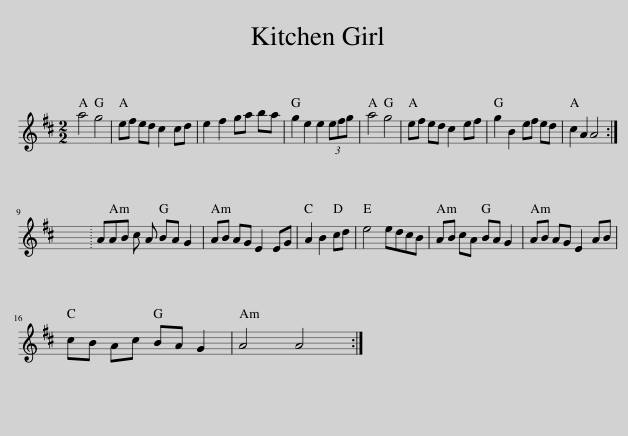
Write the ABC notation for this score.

X:1
L:1/8
M:2/2
I:linebreak $
K:D
V:1 treble
V:1
 a4 g4 | ef ed c2 cd | e2 f2 ga ba | g2 e2 e2 (3efg | a4 g4 | %5
 ef ed c2 ef | g2 B2 ef ed | c2 A2 A4 :|$ x8 | AAB c A BA G2 | %10
 AB AG E2 EG | A2 B2 cd | e4 edcB | AB cA BA G2 | AB AG E2 AB |$ %15
 cB Ac BA G2 | A4 A4 :| %17
